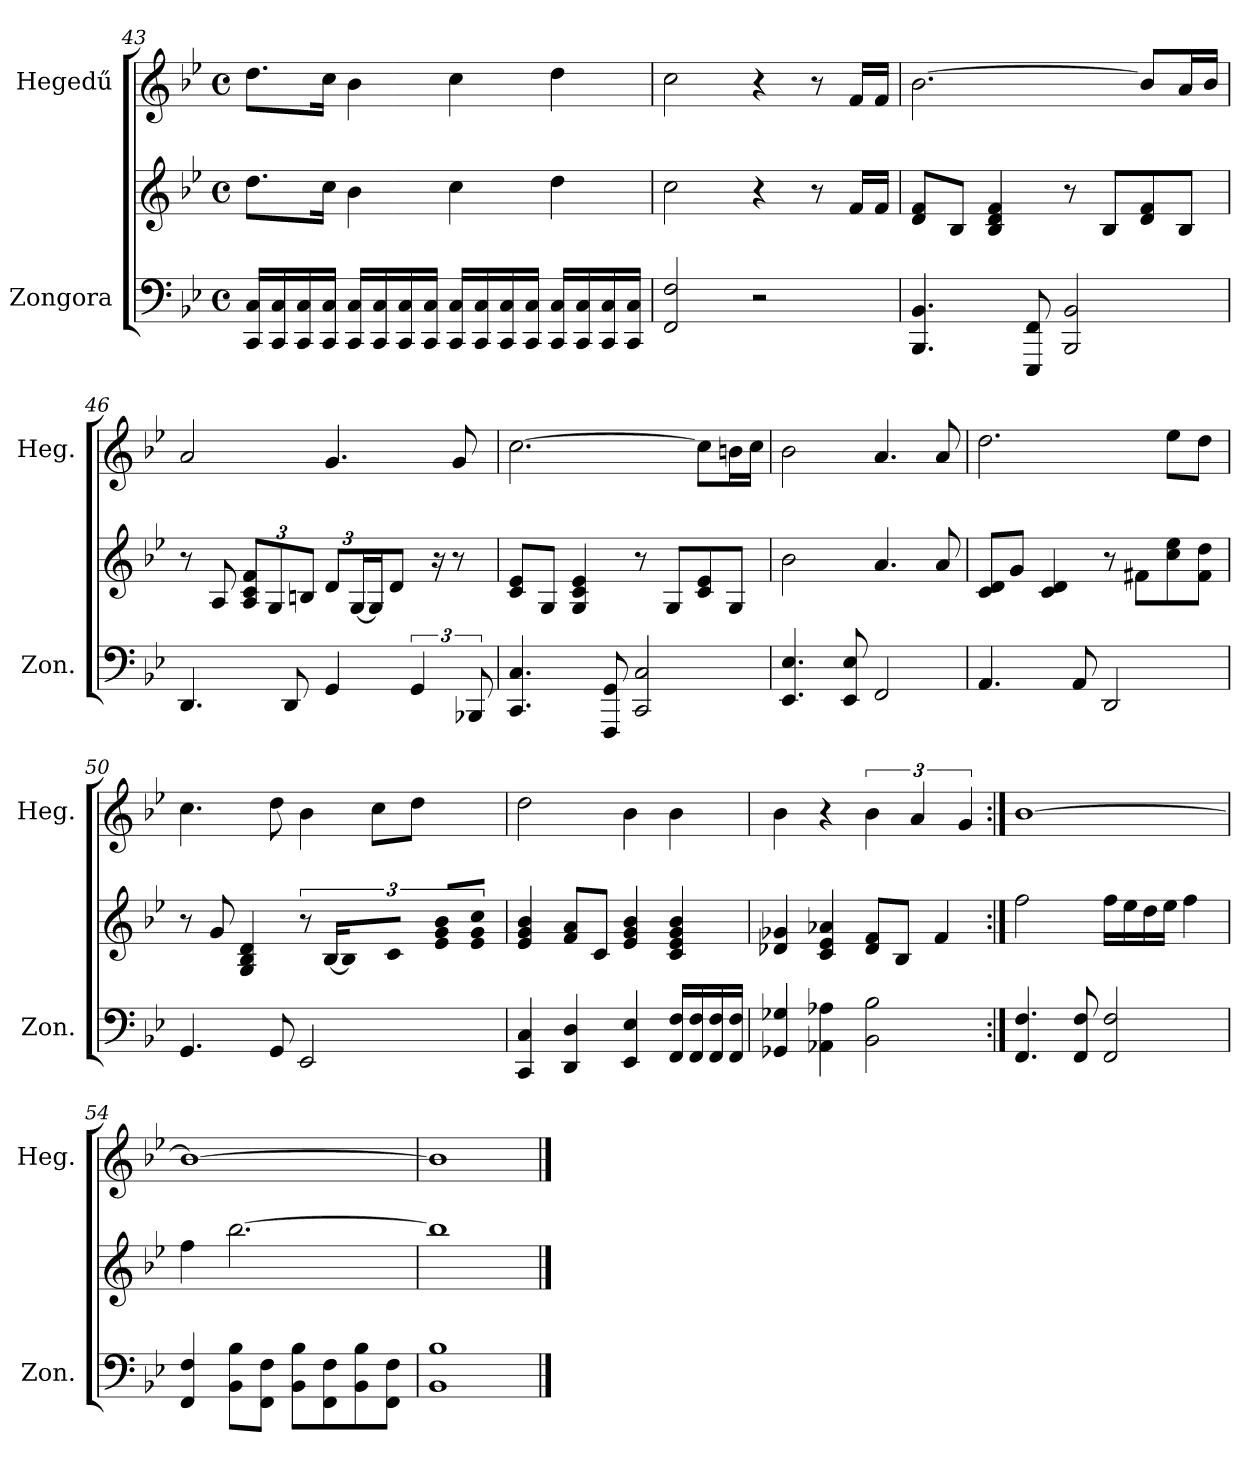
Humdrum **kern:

**kern	**kern	**kern
*part2	*part2	*part1
*staff3	*staff2	*staff1
*I"Zongora	*	*I"Hegedű
*I'Zon.	*	*I'Heg.
*clefF4	*clefG2	*clefG2
*k[b-e-]	*k[b-e-]	*k[b-e-]
*M4/4	*M4/4	*M4/4
*met(c)	*met(c)	*met(c)
=43	=43	=43
16CC/ 16C/LL	8.dd\L	8.dd\L
16CC/ 16C/	.	.
16CC/ 16C/	.	.
16CC/ 16C/JJ	16cc\Jk	16cc\Jk
16CC/ 16C/LL	4b-\	4b-\
16CC/ 16C/	.	.
16CC/ 16C/	.	.
16CC/ 16C/JJ	.	.
16CC/ 16C/LL	4cc\	4cc\
16CC/ 16C/	.	.
16CC/ 16C/	.	.
16CC/ 16C/JJ	.	.
16CC/ 16C/LL	4dd\	4dd\
16CC/ 16C/	.	.
16CC/ 16C/	.	.
16CC/ 16C/JJ	.	.
=44	=44	=44
2FF/ 2F/	2cc\	2cc\
2r	4r	4r
.	8r	8r
.	16f/LL	16f/LL
.	16f/JJ	16f/JJ
!!LO:PB:g=z
=45	=45	=45
4.BBB-/ 4.BB-/	8d/ 8f/L	[2.b-\
.	8B-/J	.
.	4B-/ 4d/ 4f/	.
8EEE-/ 8FF/	.	.
2BBB-/ 2BB-/	8r	.
.	8B-/L	.
.	8d/ 8f/	8b-/L]
.	8B-/J	16a/L
.	.	16b-/JJ
=46	=46	=46
4.DD/	8r	2a/
.	8A/	.
*	*Xbrackettup	*
.	12A/ 12c/ 12f/L	.
.	12G/	.
8DD/	.	.
.	12Bn/J	.
4GG/	12d/L	4.g/
.	[24G/L	.
.	16G/J]	.
.	8d/J	.
6GG/	.	.
.	16r	.
.	8r	8g/
12BBB-X/	.	.
=47	=47	=47
4.CC/ 4.C/	8c/ 8e-/L	[2.cc\
.	8G/J	.
.	4G/ 4c/ 4e-/	.
8FFF/ 8GG/	.	.
2CC/ 2C/	8r	.
.	8G/L	.
.	8c/ 8e-/	8cc\L]
.	8G/J	16bn\L
.	.	16cc\JJ
=48	=48	=48
4.EE-/ 4.E-/	2b-\	2b-\
8EE-/ 8E-/	.	.
2FF/	4.a/	4.a/
.	8a/	8a/
!!LO:LB:g=z
=49	=49	=49
4.AA/	8c/ 8d/L	2.dd\
.	8g/J	.
.	4c/ 4d/	.
8AA/	.	.
2DD/	8r	.
.	8f#X\L	.
.	8cc\ 8ee-\	8ee-\L
.	8f#\ 8dd\J	8dd\J
=50	=50	=50
4.GG/	8r	4.cc\
.	8g/	.
.	4G/ 4B-/ 4d/	.
8GG/	.	8dd\
*	*brackettup	*
2EE-/	12r	4b-\
.	[24B-/LL	.
.	16B-/]	.
.	16c/JJ	.
.	8e-/ 8g/ 8b-/L	8cc\L
.	8e-/ 8g/ 8cc/J	8dd\J
=51	=51	=51
4CC/ 4C/	4e-/ 4g/ 4b-/	2dd\
4DD/ 4D/	8f/ 8a/L	.
.	8c/J	.
4EE-/ 4E-/	4e-/ 4g/ 4b-/	4b-\
16FF/ 16F/LL	4c/ 4e-/ 4g/ 4b-/	4b-\
16FF/ 16F/	.	.
16FF/ 16F/	.	.
16FF/ 16F/JJ	.	.
=52	=52	=52
4GG-X/ 4G-X/	4d-X/ 4g-X/	4b-\
4AA-X\ 4A-X\	4c/ 4e-/ 4a-X/	4r
2BB-\ 2B-\	8d-/ 8f/L	6b-\
.	8B-/J	.
.	.	6a/
.	4f/	.
.	.	6g/
!!LO:LB:g=z
=53:|!	=53:|!	=53:|!
4.FF/ 4.F/	2ff\	[1b-
8FF/ 8F/	.	.
2FF/ 2F/	16ff\LL	.
.	16ee-\	.
.	16dd\	.
.	16ee-\JJ	.
.	4ff\	.
=54	=54	=54
4FF/ 4F/	4ff\	1b-_
8BB-\ 8B-\L	[2.bb-\	.
8FF\ 8F\J	.	.
8BB-\ 8B-\L	.	.
8FF\ 8F\	.	.
8BB-\ 8B-\	.	.
8FF\ 8F\J	.	.
=55	=55	=55
1BB- 1B-	1bb-]	1b-]
==	==	==
*-	*-	*-
